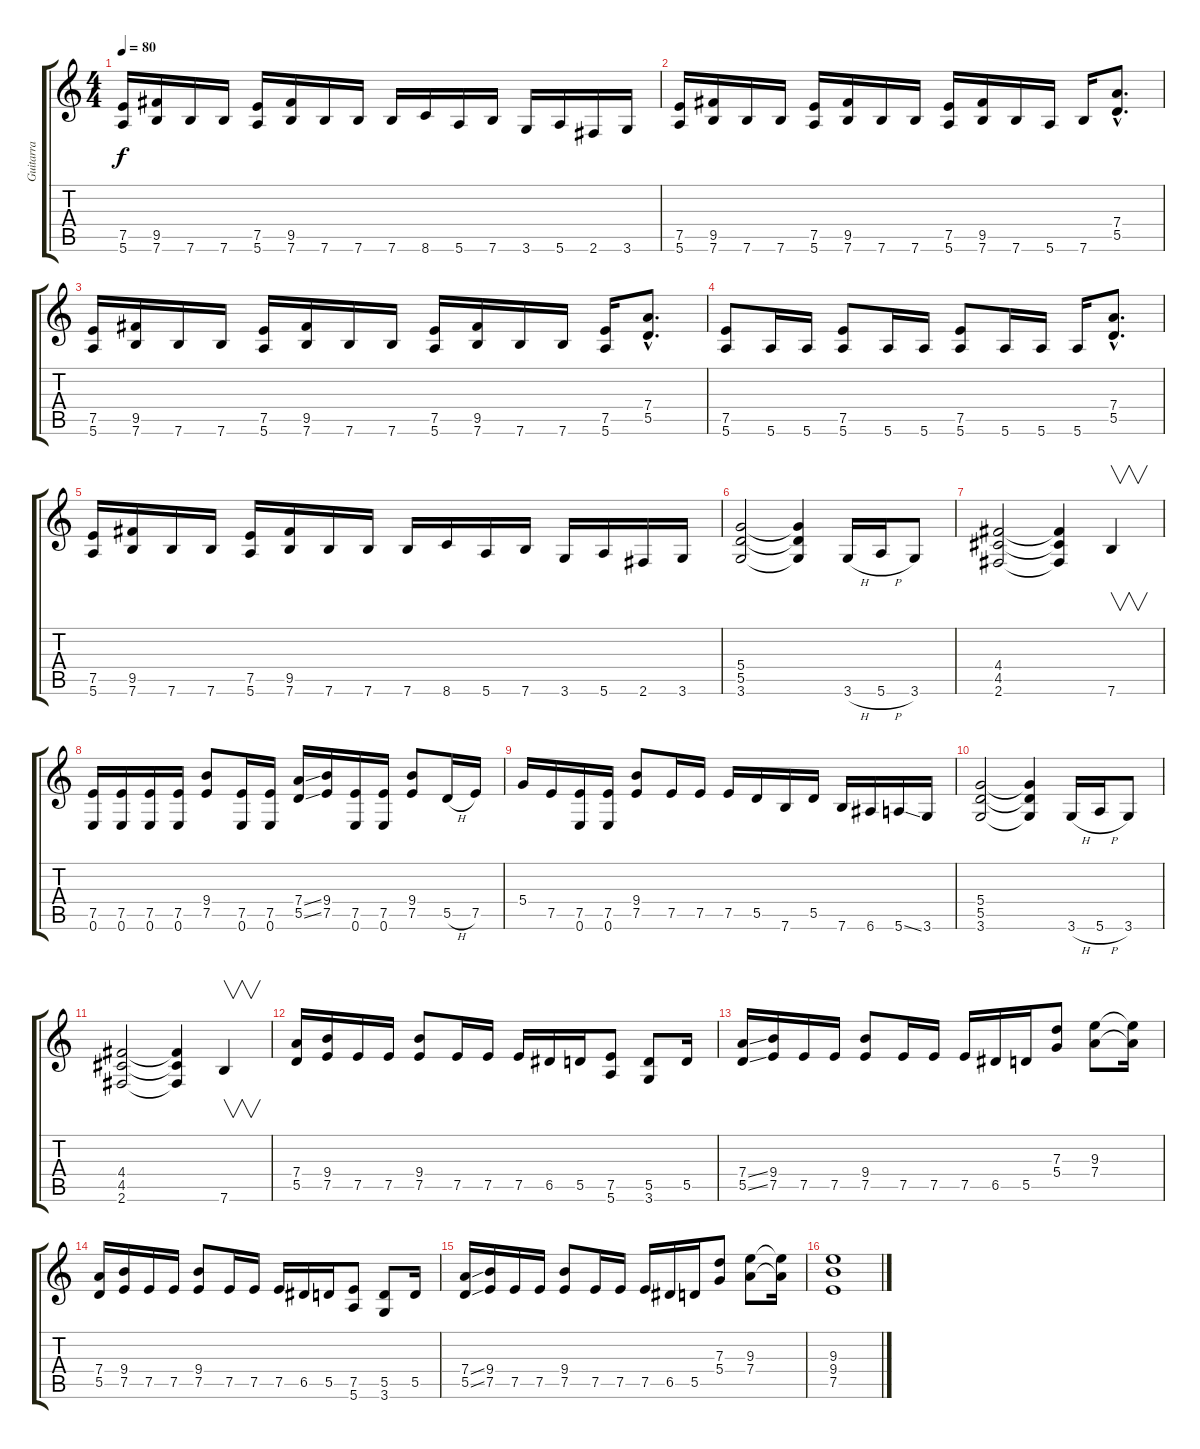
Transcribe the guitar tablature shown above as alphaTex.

\track ("Guitarra" "Guitarra") {instrument overdrivenguitar}
\staff {score tabs}
\tuning (E4 B3 G3 D3 A2 E2) {hide}
\ts (4 4)
\tempo 80
\clef g2
\ks c
(7.5 5.6).16{dy f} (9.5 7.6).16 7.6.16 7.6.16 (7.5 5.6).16 (9.5 7.6).16 7.6.16 7.6.16 7.6.16 8.6.16 5.6.16 7.6.16 3.6.16 5.6.16 2.6.16 3.6.16 |
(7.5 5.6).16 (9.5 7.6).16 7.6.16 7.6.16 (7.5 5.6).16 (9.5 7.6).16 7.6.16 7.6.16 (7.5 5.6).16 (9.5 7.6).16 7.6.16 5.6.16 7.6.16 (7.4{hac} 5.5{hac}).8{d} |
(7.5 5.6).16 (9.5 7.6).16 7.6.16 7.6.16 (7.5 5.6).16 (9.5 7.6).16 7.6.16 7.6.16 (7.5 5.6).16 (9.5 7.6).16 7.6.16 7.6.16 (7.5 5.6).16 (7.4{hac} 5.5{hac}).8{d} |
(7.5 5.6).8 5.6.16 5.6.16 (7.5 5.6).8 5.6.16 5.6.16 (7.5 5.6).8 5.6.16 5.6.16 5.6.16 (7.4{hac} 5.5{hac}).8{d} |
(7.5 5.6).16 (9.5 7.6).16 7.6.16 7.6.16 (7.5 5.6).16 (9.5 7.6).16 7.6.16 7.6.16 7.6.16 8.6.16 5.6.16 7.6.16 3.6.16 5.6.16 2.6.16 3.6.16 |
(5.4 5.5 3.6).2 (5.4{t} 5.5{t} 3.6{t}).4 3.6{h}.16 5.6{h}.16 3.6.8 |
(4.4 4.5 2.6).2 (4.4{t} 4.5{t} 2.6{t}).4 7.6.4{v} |
(7.5 0.6).16 (7.5 0.6).16 (7.5 0.6).16 (7.5 0.6).16 (9.4 7.5).8 (7.5 0.6).16 (7.5 0.6).16 (7.4{ss} 5.5{ss}).16 (9.4 7.5).16 (7.5 0.6).16 (7.5 0.6).16 (9.4 7.5).8 5.5{h}.16 7.5.16 |
5.4.16 7.5.16 (7.5 0.6).16 (7.5 0.6).16 (9.4 7.5).8 7.5.16 7.5.16 7.5.16 5.5.16 7.6.16 5.5.16 7.6.16 6.6.16 5.6{ss}.16 3.6.16 |
(5.4 5.5 3.6).2 (5.4{t} 5.5{t} 3.6{t}).4 3.6{h}.16 5.6{h}.16 3.6.8 |
(4.4 4.5 2.6).2 (4.4{t} 4.5{t} 2.6{t}).4 7.6.4{v} |
(7.4 5.5).16 (9.4 7.5).16 7.5.16 7.5.16 (9.4 7.5).8 7.5.16 7.5.16 7.5.16 6.5.16 5.5.16 (7.5 5.6).8 (5.5 3.6).8 5.5.16 |
(7.4{ss} 5.5{ss}).16 (9.4 7.5).16 7.5.16 7.5.16 (9.4 7.5).8 7.5.16 7.5.16 7.5.16 6.5.16 5.5.16 (7.3 5.4).8 (9.3 7.4).8 (9.3{t} 7.4{t}).16 |
(7.4 5.5).16 (9.4 7.5).16 7.5.16 7.5.16 (9.4 7.5).8 7.5.16 7.5.16 7.5.16 6.5.16 5.5.16 (7.5 5.6).8 (5.5 3.6).8 5.5.16 |
(7.4{ss} 5.5{ss}).16 (9.4 7.5).16 7.5.16 7.5.16 (9.4 7.5).8 7.5.16 7.5.16 7.5.16 6.5.16 5.5.16 (7.3 5.4).8 (9.3 7.4).8 (9.3{t} 7.4{t}).16 |
(9.3 9.4 7.5).1
